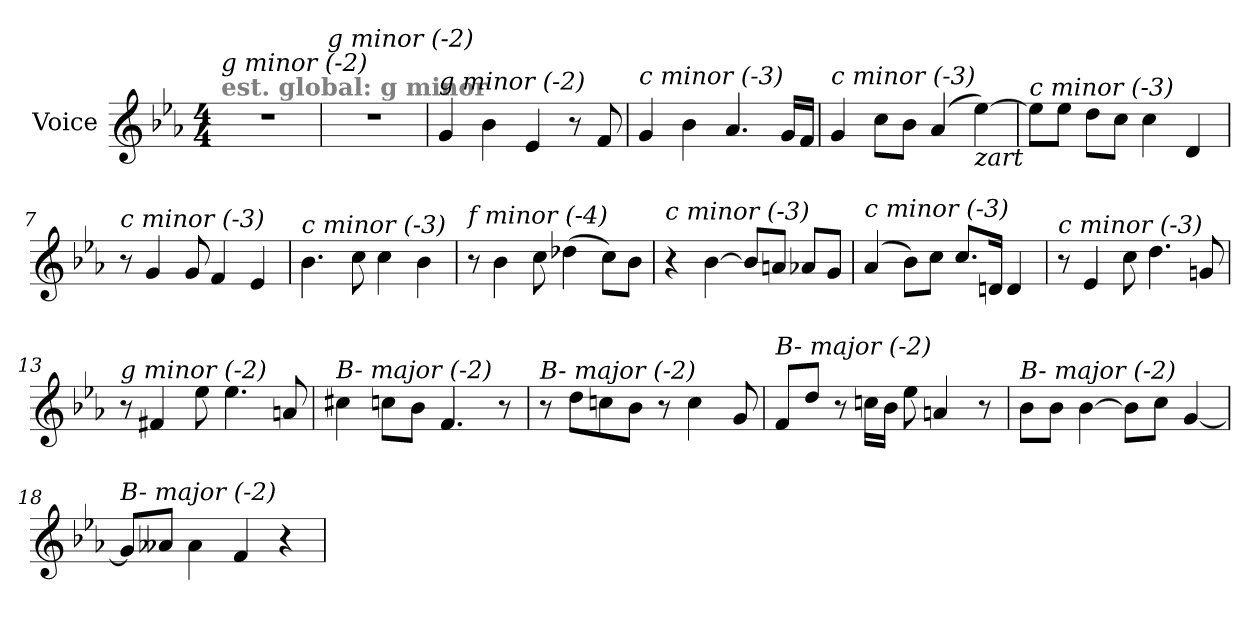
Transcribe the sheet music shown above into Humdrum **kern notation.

**kern
*part1
*staff1
*I"Voice
*I'V
*clefG2
*k[b-e-a-]
*M4/4
*MM69
=1
!LO:TX:a:B:color=#808080:t=est. global&colon; g minor
!LO:TX:i:t=g minor (-2)
1r
=2
!LO:TX:i:t=g minor (-2)
1r
=3
!LO:TX:i:t=g minor (-2)
4g/
4b-\
4e-/
8r
8f/
=4
!LO:TX:i:t=c minor (-3)
4g/
4b-\
4.a-/
16g/LL
16f/JJ
=5
!LO:TX:i:t=c minor (-3)
4g/
8cc\L
8b-\J
(>4a-/
!LO:TX:b:i:t=zart
[4ee-\)
=6
!LO:TX:i:t=c minor (-3)
8ee-\L]
8ee-\J
8dd\L
8cc\J
4cc\
4d/
!!LO:LB:g=z
=7
!LO:TX:i:t=c minor (-3)
8r
4g/
8g/
4f/
4e-/
=8
!LO:TX:i:t=c minor (-3)
4.b-\
8cc\
4cc\
4b-\
=9
!LO:TX:i:t=f minor (-4)
8r
4b-\
8cc\
(>4dd-Xi\
8cc\L)
8b-\J
=10
!LO:TX:i:t=c minor (-3)
4r
[4b-\
8b-/L]
8an/J
8a-X/L
8g/J
!!LO:LB:g=z
=11
!LO:TX:i:t=c minor (-3)
(>4a-/
8b-\L)
8cc\J
8.cc/L
16dn/Jk
4d/
=12
!LO:TX:i:t=c minor (-3)
8r
4e-/
8cc\
4.dd\
8gn/
=13
!LO:TX:i:t=g minor (-2)
8r
4f#Xj/
8ee-\
4.ee-\
8an/
=14
!LO:TX:i:t=B- major (-2)
4cc#Xj\
8cc\L
8b-\J
4.f/
8r
!!LO:LB:g=z
=15
!LO:TX:i:t=B- major (-2)
8r
8dd\L
8ccn\
8b-\J
8r
4cc\
8g/
=16
!LO:TX:i:t=B- major (-2)
8f/L
8dd/J
8r
16ccn\LL
16b-\JJ
8ee-\
4an/
8r
=17
!LO:TX:i:t=B- major (-2)
8b-\L
8b-\J
[4b-\
8b-\L]
8cc\J
[4g/
=18
!LO:TX:i:t=B- major (-2)
8g/L]
8a--Xj/J
4a--j\
4f/
4r
=
*-
